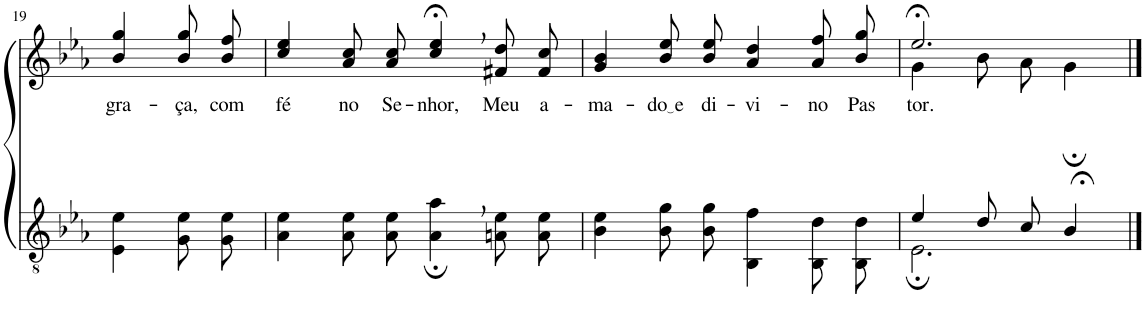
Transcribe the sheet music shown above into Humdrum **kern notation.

**kern	**kern	**text
*part2	*part1	*part1
*staff2	*staff1	*staff1
*I"Parte III e IV	*I"Parte I e II	*
!!LO:PB:g=z
*clefGv2	*clefG2	*
*Trd3c5	*Trd3c5	*
*k[b-e-a-]	*k[b-e-a-]	*
*M4/4	*M4/4	*
=19	=19	=19
!	!	!LO:LY:b
4E-\ 4e-\	4b-/ 4gg/	gra-
!	!	!LO:LY:b
8G\ 8e-\L	8b-\ 8gg\L	-ça,
!	!	!LO:LY:b
8G\ 8e-\J	8b-\ 8ff\J	-com
=20	=20	=20
!	!	!LO:LY:b
4A-\ 4e-\	4cc/ 4ee-/	fé
!	!	!LO:LY:b
8A-\ 8e-\L	8a-\ 8cc\L	no
!	!	!LO:LY:b
8A-\ 8e-\J	8a-\ 8cc\J	Se-
!	!	!LO:LY:b
4A-\;, 4a-\;,	4cc/;<, 4ee-/;<,	-nhor,
!	!	!LO:LY:b
8An\ 8e-\L	8f#X/ 8dd/L	Meu
!	!	!LO:LY:b
8A\ 8e-\J	8f#/ 8cc/J	a-
=21	=21	=21
!	!	!LO:LY:b
4B-\ 4e-\	4g/ 4b-/	-ma-
!	!	!LO:LY:b
8B-\ 8g\L	8b-\ 8ee-\L	do e
!	!	!LO:LY:b
8B-\ 8g\J	8b-\ 8ee-\J	di-
!	!	!LO:LY:b
4BB-\ 4f\	4a-/ 4dd/	-vi-
!	!	!LO:LY:b
8BB-/ 8d/L	8a-\ 8ff\L	-no
!	!	!LO:LY:b
8BB-/ 8d/J	8b-\ 8gg\J	Pas-
=22	=22	=22
*^	*^	*
!	!	!	!	!LO:LY:b
4e-/	2.E-;\	2.ee-;</	4g\	-tor.
8d/L	.	.	8b-\L	.
8c/J	.	.	8a-\J	.
4B-;</	.	.	4g;\	.
*v	*v	*	*	*
*	*v	*v	*
==	==	==
*-	*-	*-
